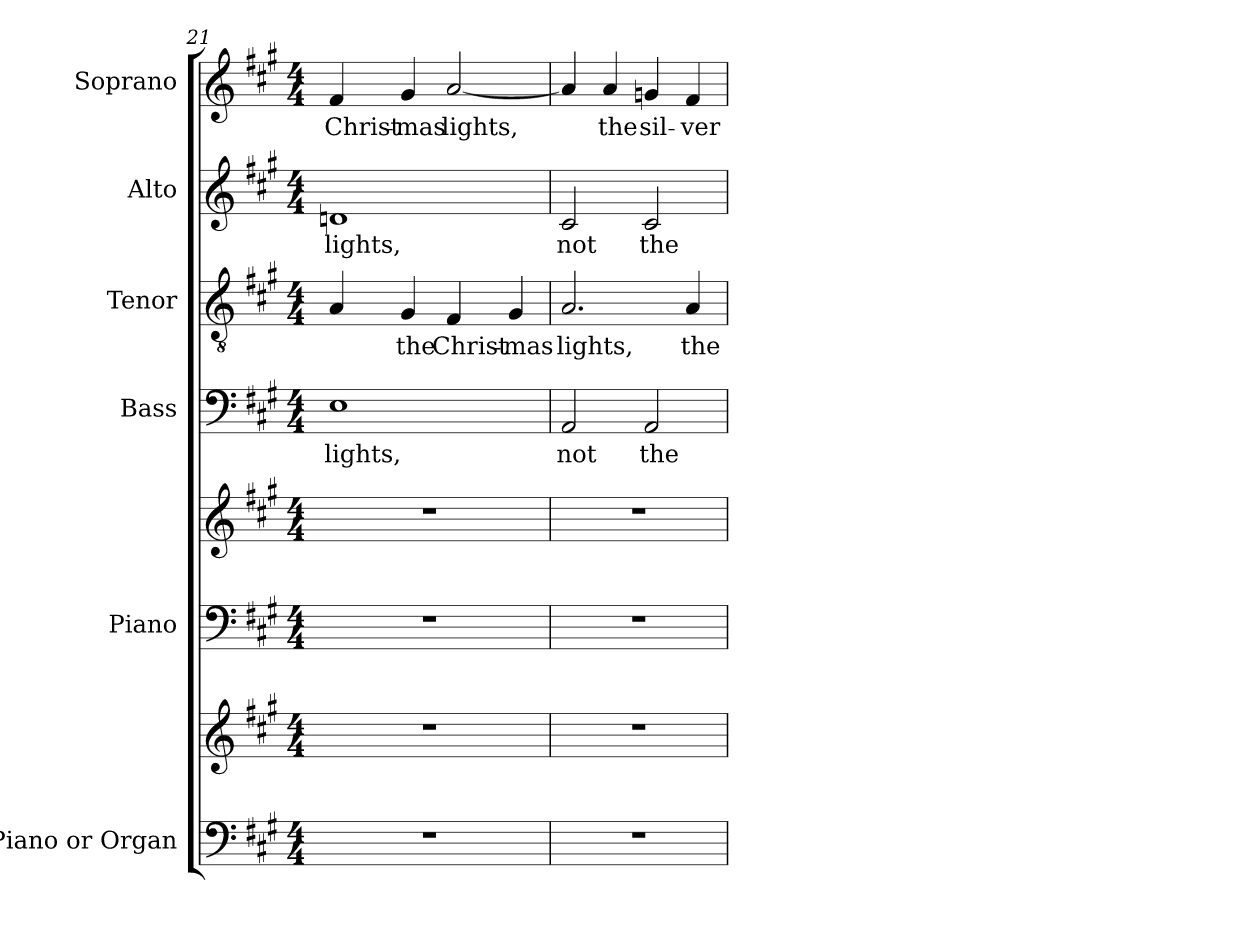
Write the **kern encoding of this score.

**kern	**kern	**kern	**kern	**kern	**text	**kern	**text	**kern	**text	**kern	**text
*part6	*part6	*part5	*part5	*part4	*part4	*part3	*part3	*part2	*part2	*part1	*part1
*staff8	*staff7	*staff6	*staff5	*staff4	*staff4	*staff3	*staff3	*staff2	*staff2	*staff1	*staff1
*I"Piano or Organ	*	*I"Piano	*	*I"Bass	*	*I"Tenor	*	*I"Alto	*	*I"Soprano	*
*I'Pno.	*	*I'Pno.	*	*I'B.	*	*I'T.	*	*I'A.	*	*I'S.	*
!!LO:LB:g=z
*clefF4	*clefG2	*clefF4	*clefG2	*clefF4	*	*clefGv2	*	*clefG2	*	*clefG2	*
*	*	*	*	*	*	*ITrd7c12	*	*	*	*	*
*k[f#c#g#]	*k[f#c#g#]	*k[f#c#g#]	*k[f#c#g#]	*k[f#c#g#]	*	*k[f#c#g#]	*	*k[f#c#g#]	*	*k[f#c#g#]	*
*A:	*A:	*A:	*A:	*A:	*	*A:	*	*A:	*	*A:	*
*M4/4	*M4/4	*M4/4	*M4/4	*M4/4	*	*M4/4	*	*M4/4	*	*M4/4	*
=21	=21	=21	=21	=21	=21	=21	=21	=21	=21	=21	=21
!	!	!	!	!	!LO:LY:b:color=#000000	!	!	!	!	!	!
!	!	!	!	!	!	!	!	!	!LO:LY:b:color=#000000	!	!
!	!	!	!	!	!	!	!	!	!	!	!LO:LY:b:color=#000000
1r	1r	1r	1r	1Ei	lights,	4AAi/	.	1dni	lights,	4f#i/	Christ-
!	!	!	!	!	!	!	!LO:LY:b:color=#000000	!	!	!	!
!	!	!	!	!	!	!	!	!	!	!	!LO:LY:b:color=#000000
.	.	.	.	.	.	4GG#i/	the	.	.	4g#i/	-mas
!	!	!	!	!	!	!	!LO:LY:b:color=#000000	!	!	!	!
!	!	!	!	!	!	!	!	!	!	!	!LO:LY:b:color=#000000
.	.	.	.	.	.	4FF#i/	Christ-	.	.	[2ai/	lights,
!	!	!	!	!	!	!	!LO:LY:b:color=#000000	!	!	!	!
.	.	.	.	.	.	4GG#i/	-mas	.	.	.	.
=22	=22	=22	=22	=22	=22	=22	=22	=22	=22	=22	=22
!	!	!	!	!	!LO:LY:b:color=#000000	!	!	!	!	!	!
!	!	!	!	!	!	!	!LO:LY:b:color=#000000	!	!	!	!
!	!	!	!	!	!	!	!	!	!LO:LY:b:color=#000000	!	!
1r	1r	1r	1r	2AAi/	not	2.AAi/	lights,	2c#i/	not	4ai/]	.
!	!	!	!	!	!	!	!	!	!	!	!LO:LY:b:color=#000000
.	.	.	.	.	.	.	.	.	.	4ai/	the
!	!	!	!	!	!LO:LY:b:color=#000000	!	!	!	!	!	!
!	!	!	!	!	!	!	!	!	!LO:LY:b:color=#000000	!	!
!	!	!	!	!	!	!	!	!	!	!	!LO:LY:b:color=#000000
.	.	.	.	2AAi/	the	.	.	2c#i/	the	4gni/	sil-
!	!	!	!	!	!	!	!LO:LY:b:color=#000000	!	!	!	!
!	!	!	!	!	!	!	!	!	!	!	!LO:LY:b:color=#000000
.	.	.	.	.	.	4AAi/	the	.	.	4f#i/	-ver
=	=	=	=	=	=	=	=	=	=	=	=
*-	*-	*-	*-	*-	*-	*-	*-	*-	*-	*-	*-
